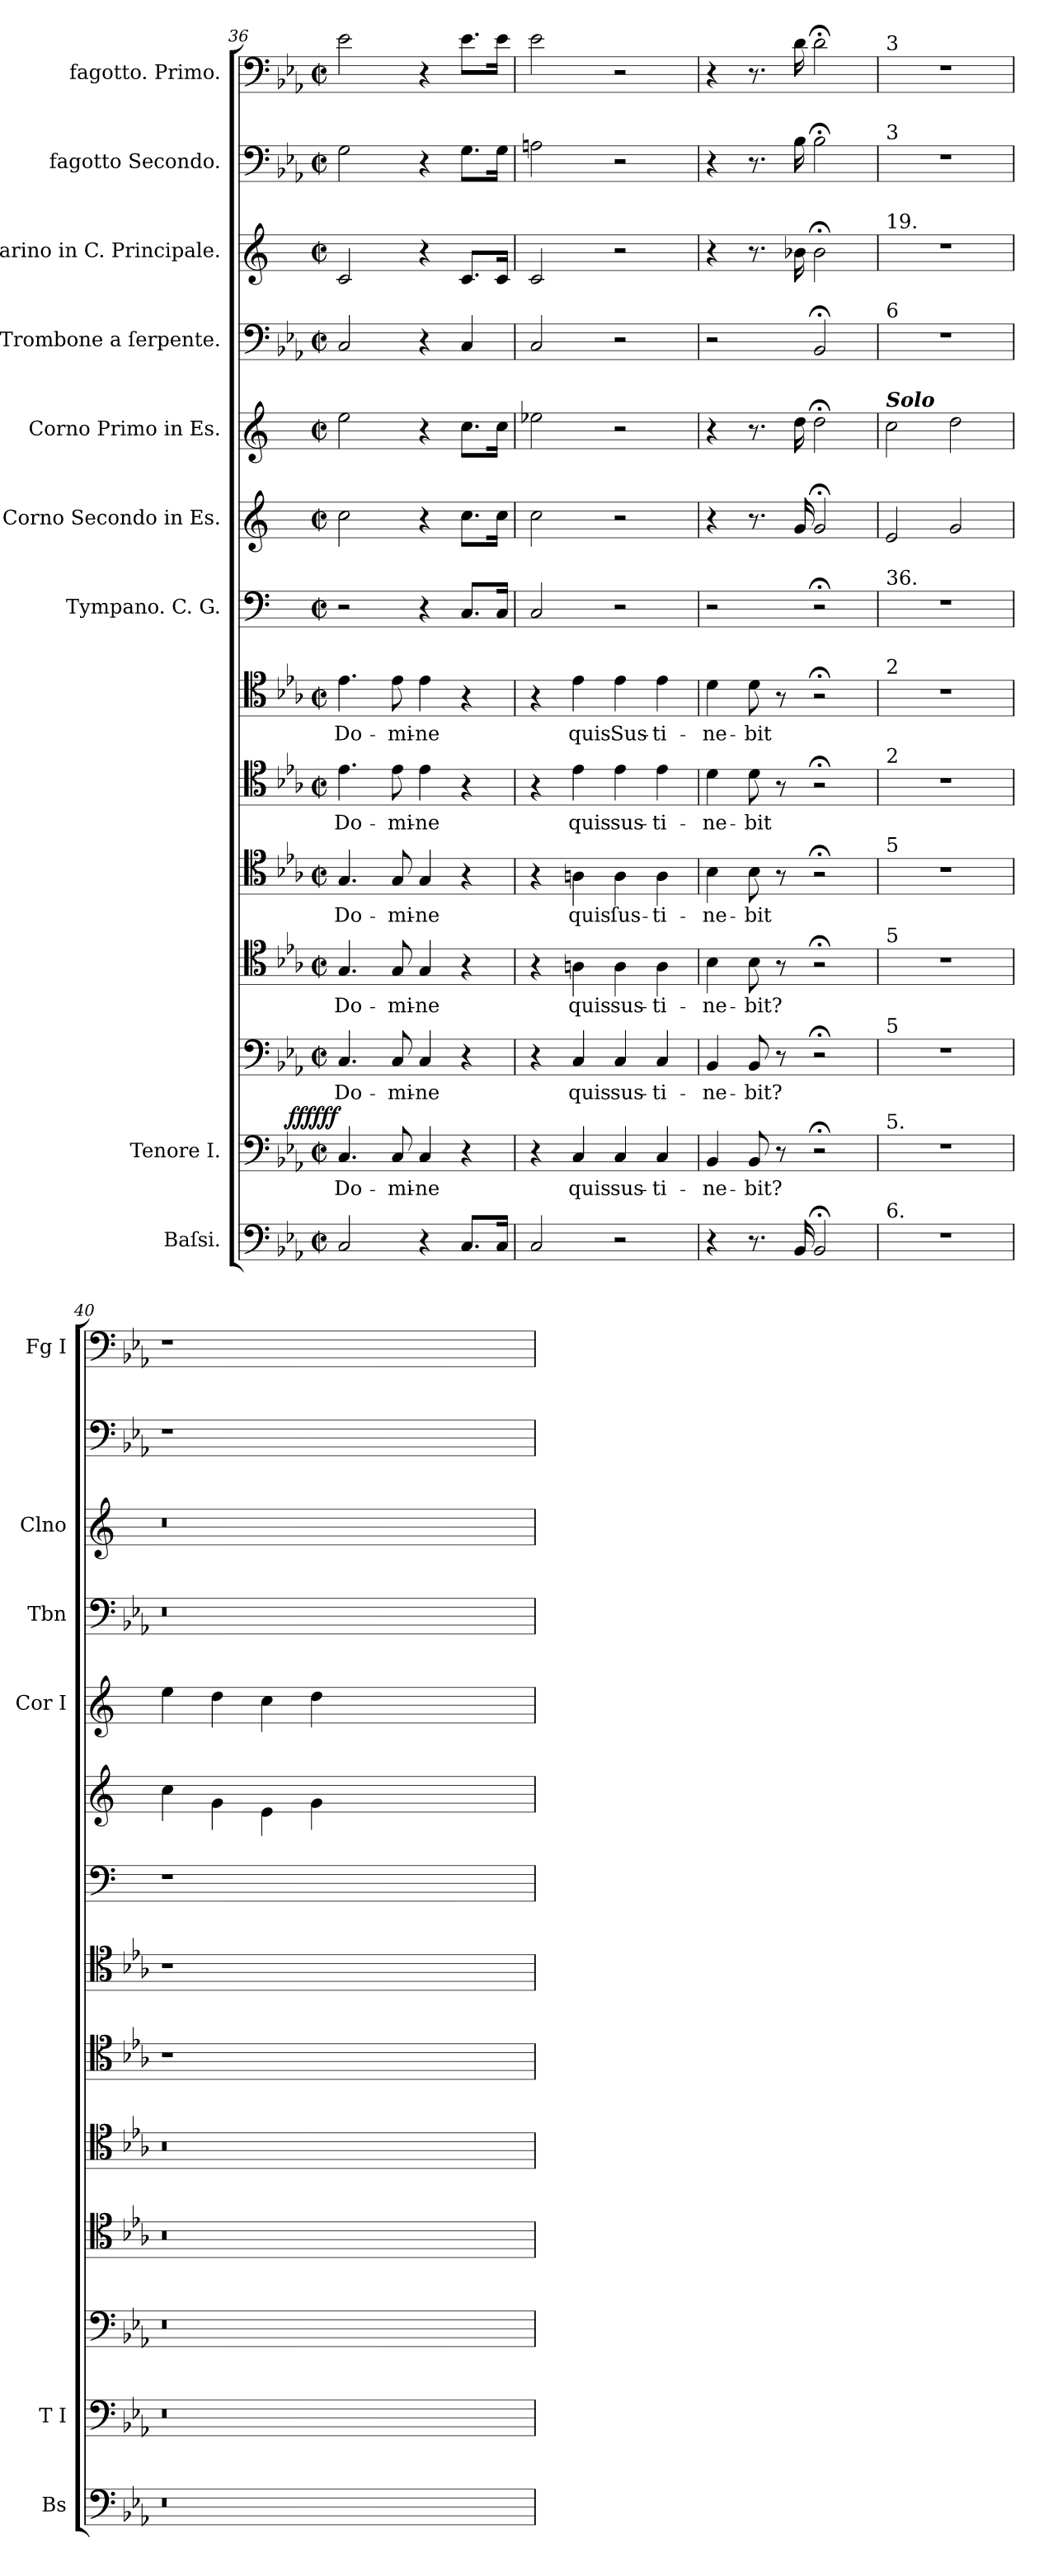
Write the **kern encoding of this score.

**kern	**kern	**text	**kern	**text	**kern	**text	**kern	**text	**kern	**text	**kern	**text	**dynam	**kern	**kern	**kern	**kern	**kern	**kern	**kern
*part9	*part8	*part8	*part8	*part8	*part8	*part8	*part8	*part8	*part8	*part8	*part8	*part8	*part8	*part7	*part6	*part5	*part4	*part3	*part2	*part1
*staff14	*staff13	*staff13	*staff12	*staff12	*staff11	*staff11	*staff10	*staff10	*staff9	*staff9	*staff8	*staff8	*staff8/9/10/11/12/13	*staff7	*staff6	*staff5	*staff4	*staff3	*staff2	*staff1
*I"Baſsi.	*I"Tenore I.	*	*	*	*	*	*	*	*	*	*	*	*	*I"Tympano. C. G.	*I"Corno Secondo in Es.	*I"Corno Primo in Es.	*I"Trombone a ſerpente.	*I"Clarino in C. Principale.	*I"fagotto Secondo.	*I"fagotto. Primo.
*I'Bs	*I'T I	*	*	*	*	*	*	*	*	*	*	*	*	*	*	*I'Cor I	*I'Tbn	*I'Clno	*	*I'Fg I
*clefF4	*clefF4	*	*clefF4	*	*clefC4	*	*clefC4	*	*clefC4	*	*clefC4	*	*	*clefF4	*clefG2	*clefG2	*clefF4	*clefG2	*clefF4	*clefF4
*	*	*	*	*	*	*	*	*	*	*	*	*	*	*	*ITrd5c9	*ITrd5c9	*	*	*	*
*k[b-e-a-]	*k[b-e-a-]	*	*k[b-e-a-]	*	*k[b-e-a-]	*	*k[b-e-a-]	*	*k[b-e-a-]	*	*k[b-e-a-]	*	*	*k[]	*k[b-e-a-]	*k[b-e-a-]	*k[b-e-a-]	*k[]	*k[b-e-a-]	*k[b-e-a-]
*c:	*c:	*	*c:	*	*c:	*	*c:	*	*c:	*	*c:	*	*	*	*c:	*c:	*c:	*	*c:	*c:
*M2/2	*M2/2	*	*M2/2	*	*M2/2	*	*M2/2	*	*M2/2	*	*M2/2	*	*	*M2/2	*M2/2	*M2/2	*M2/2	*M2/2	*M2/2	*M2/2
*met(c|)	*met(c|)	*	*met(c|)	*	*met(c|)	*	*met(c|)	*	*met(c|)	*	*met(c|)	*	*	*met(c|)	*met(c|)	*met(c|)	*met(c|)	*met(c|)	*met(c|)	*met(c|)
=36	=36	=36	=36	=36	=36	=36	=36	=36	=36	=36	=36	=36	=36	=36	=36	=36	=36	=36	=36	=36
!	!	!	!	!	!	!	!	!	!	!	!	!	!LO:DY:a=6:rj	!	!	!	!	!	!	!
!	!	!	!	!	!	!	!	!	!	!	!	!	!LO:DY:n=1:a=5	!	!	!	!	!	!	!
!	!	!	!	!	!	!	!	!	!	!	!	!	!LO:DY:n=2:a=4	!	!	!	!	!	!	!
!	!	!	!	!	!	!	!	!	!	!	!	!	!LO:DY:n=3:a=3	!	!	!	!	!	!	!
!	!	!	!	!	!	!	!	!	!	!	!	!	!LO:DY:n=4:a=2	!	!	!	!	!	!	!
!	!	!	!	!	!	!	!	!	!	!	!	!	!LO:DY:n=5:a	!	!	!	!	!	!	!
2C/	4.C/	Do-	4.C/	Do-	4.G/	Do-	4.G/	Do-	4.e-\	Do-	4.e-\	Do-	f f f f f f	2r	2e-\	2g\	2C/	2c/	2G\	2e-\
.	8C/	-mi-	8C/	-mi-	8G/	-mi-	8G/	-mi-	8e-\	-mi-	8e-\	-mi-	.	.	.	.	.	.	.	.
4r	4C/	-ne	4C/	-ne	4G/	-ne	4G/	-ne	4e-\	-ne	4e-\	-ne	.	4r	4r	4r	4r	4r	4r	4r
8.C/L	4r	.	4r	.	4r	.	4r	.	4r	.	4r	.	.	8.C/L	8.e-\L	8.e-\L	4C/	8.c/L	8.G\L	8.e-\L
16C/Jk	.	.	.	.	.	.	.	.	.	.	.	.	.	16C/Jk	16e-\Jk	16e-\Jk	.	16c/Jk	16G\Jk	16e-\Jk
=37	=37	=37	=37	=37	=37	=37	=37	=37	=37	=37	=37	=37	=37	=37	=37	=37	=37	=37	=37	=37
2C/	4r	.	4r	.	4r	.	4r	.	4r	.	4r	.	.	2C/	2e-\	2g-X\	2C/	2c/	2An\	2e-\
.	4C/	quis	4C/	quis	4An\	quis	4An\	quis	4e-\	quis	4e-\	quis	.	.	.	.	.	.	.	.
2r	4C/	sus-	4C/	sus-	4A\	sus-	4A\	ſus-	4e-\	sus-	4e-\	Sus-	.	2r	2r	2r	2r	2r	2r	2r
.	4C/	-ti-	4C/	-ti-	4A\	-ti-	4A\	-ti-	4e-\	-ti-	4e-\	-ti-	.	.	.	.	.	.	.	.
=38	=38	=38	=38	=38	=38	=38	=38	=38	=38	=38	=38	=38	=38	=38	=38	=38	=38	=38	=38	=38
4r	4BB-/	-ne-	4BB-/	-ne-	4B-\	-ne-	4B-\	-ne-	4d\	-ne-	4d\	-ne-	.	2r	4r	4r	2r	4r	4r	4r
8.r	8BB-/	-bit?	8BB-/	-bit?	8B-\	-bit?	8B-\	-bit	8d\	-bit	8d\	-bit	.	.	8.r	8.r	.	8.r	8.r	8.r
.	8r	.	8r	.	8r	.	8r	.	8r	.	8r	.	.	.	.	.	.	.	.	.
16BB-/	.	.	.	.	.	.	.	.	.	.	.	.	.	.	16B-/	16f	.	16b-X\	16B-\	16d\
2BB-;</	2r;<	.	2r;<	.	2r;<	.	2r;<	.	2r;<	.	2r;<	.	.	2r;<	2B-;</	2f;<\	2BB-;</	2b-;<\	2B-;<\	2d;\
=39	=39	=39	=39	=39	=39	=39	=39	=39	=39	=39	=39	=39	=39	=39	=39	=39	=39	=39	=39	=39
!	!	!	!	!	!	!	!	!	!	!	!	!	!	!	!	!	!	!	!	!LO:TX:a:t=3
!	!	!	!	!	!	!	!	!	!	!	!	!	!	!	!	!	!	!	!LO:TX:a:t=3	!
!	!	!	!	!	!	!	!	!	!	!	!	!	!	!	!	!	!	!LO:TX:a:t=19.	!	!
!	!	!	!	!	!	!	!	!	!	!	!	!	!	!	!	!	!LO:TX:a:t=6	!	!	!
!	!	!	!	!	!	!	!	!	!	!	!	!	!	!	!	!LO:TX:a:Bi:t=Solo	!	!	!	!
!	!	!	!	!	!	!	!	!	!	!	!	!	!	!LO:TX:a:t=36.	!	!	!	!	!	!
!	!	!	!	!	!	!	!	!	!	!	!LO:TX:a:t=2	!	!	!	!	!	!	!	!	!
!	!	!	!	!	!	!	!	!	!LO:TX:a:t=2	!	!	!	!	!	!	!	!	!	!	!
!	!	!	!	!	!	!	!LO:TX:a:t=5	!	!	!	!	!	!	!	!	!	!	!	!	!
!	!	!	!	!	!LO:TX:a:t=5	!	!	!	!	!	!	!	!	!	!	!	!	!	!	!
!	!	!	!LO:TX:a:t=5	!	!	!	!	!	!	!	!	!	!	!	!	!	!	!	!	!
!	!LO:TX:a:t=5.	!	!	!	!	!	!	!	!	!	!	!	!	!	!	!	!	!	!	!
!LO:TX:a:t=6.	!	!	!	!	!	!	!	!	!	!	!	!	!	!	!	!	!	!	!	!
1r	1r	.	1r	.	1r	.	1r	.	1r	.	1r	.	.	1r	2G/	2e-\	1r	1r	1r	1r
.	.	.	.	.	.	.	.	.	.	.	.	.	.	.	2B-/	2f\	.	.	.	.
=40	=40	=40	=40	=40	=40	=40	=40	=40	=40	=40	=40	=40	=40	=40	=40	=40	=40	=40	=40	=40
0.r	0.r	.	0.r	.	0.r	.	0.r	.	1r	.	1r	.	.	1r	4e-\	4g\	0.r	0.r	1r	1r
.	.	.	.	.	.	.	.	.	.	.	.	.	.	.	4B-\	4f\	.	.	.	.
.	.	.	.	.	.	.	.	.	.	.	.	.	.	.	4G\	4e-	.	.	.	.
.	.	.	.	.	.	.	.	.	.	.	.	.	.	.	4B-\	4f	.	.	.	.
.	.	.	.	.	.	.	.	.	0ryy	.	0ryy	.	.	0ryy	0ryy	0ryy	.	.	0ryy	0ryy
=	=	=	=	=	=	=	=	=	=	=	=	=	=	=	=	=	=	=	=	=
*-	*-	*-	*-	*-	*-	*-	*-	*-	*-	*-	*-	*-	*-	*-	*-	*-	*-	*-	*-	*-
